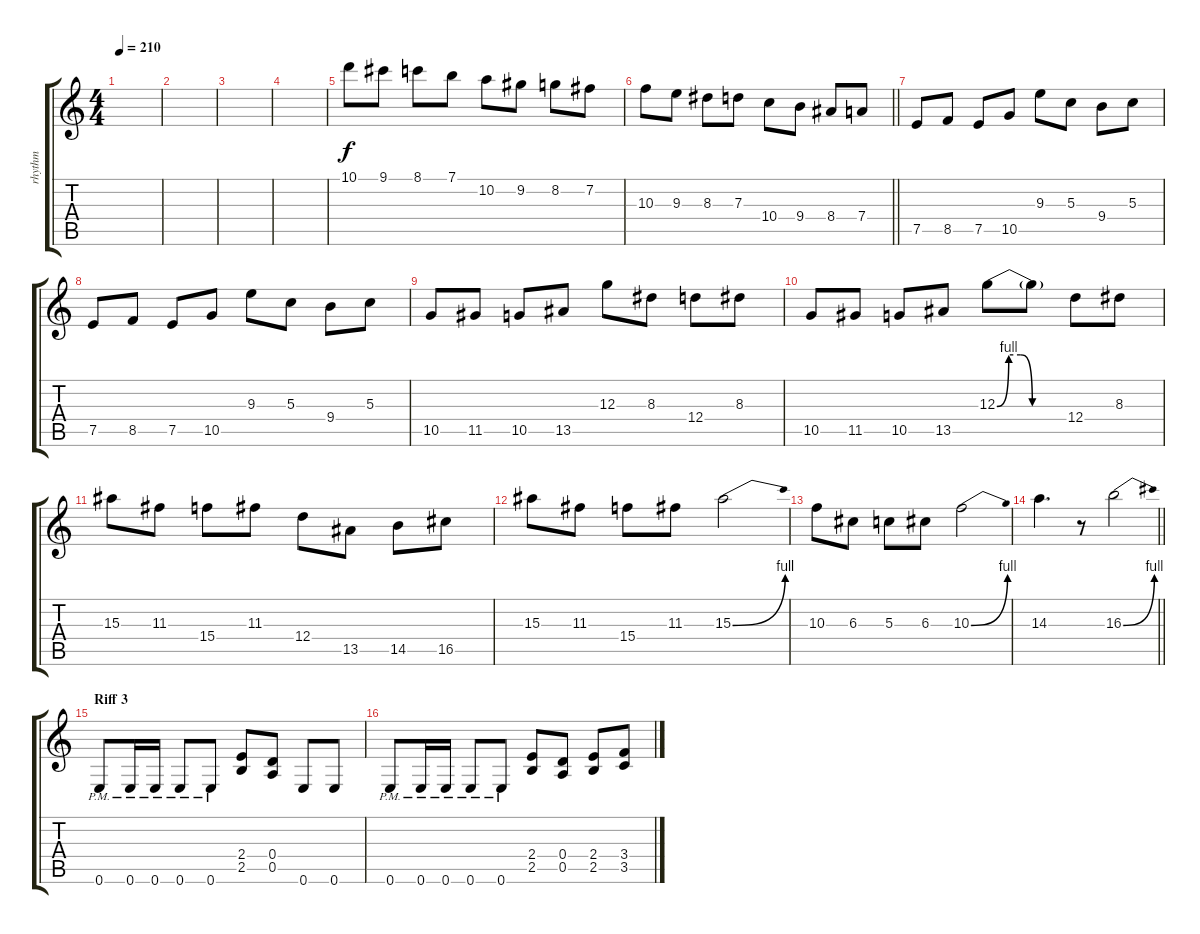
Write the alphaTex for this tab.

\track ("rhythm" "rhythm") {instrument distortionguitar}
\staff {score tabs}
\tuning (E4 B3 G3 D3 A2 E2) {hide}
\ts (4 4)
\tempo 210
\clef g2
\ks c
|
|
|
|
10.1.8 9.1.8 8.1.8 7.1.8 10.2.8 9.2.8 8.2.8 7.2.8 |
\barLineRight lightlight
10.3.8 9.3.8 8.3.8 7.3.8 10.4.8 9.4.8 8.4.8 7.4.8 |
7.5.8 8.5.8 7.5.8 10.5.8 9.3.8 5.3.8 9.4.8 5.3.8 |
7.5.8 8.5.8 7.5.8 10.5.8 9.3.8 5.3.8 9.4.8 5.3.8 |
10.5.8 11.5.8 10.5.8 13.5.8 12.3.8 8.3.8 12.4.8 8.3.8 |
10.5.8 11.5.8 10.5.8 13.5.8 12.3{be (custom 0 0 10 4 20 4 30 0 60 0)}.8 12.3{t}.8 12.4.8 8.3.8 |
15.3.8 11.3.8 15.4.8 11.3.8 12.4.8 13.5.8 14.5.8 16.5.8 |
15.3.8 11.3.8 15.4.8 11.3.8 15.3{be (bend 0 0 60 4)}.2 |
10.3.8 6.3.8 5.3.8 6.3.8 10.3{be (bend 0 0 60 4)}.2 |
\barLineRight lightlight
14.3.4{d} r.8 16.3{be (bend 0 0 60 4)}.2 |
\section ("" "Riff 3")
0.6{pm}.8 0.6{pm}.16 0.6{pm}.16 0.6{pm}.8 0.6{pm}.8 (2.4 2.5).8 (0.4 0.5).8 0.6.8 0.6.8 |
0.6{pm}.8 0.6{pm}.16 0.6{pm}.16 0.6{pm}.8 0.6{pm}.8 (2.4 2.5).8 (0.4 0.5).8 (2.4 2.5).8 (3.4 3.5).8
